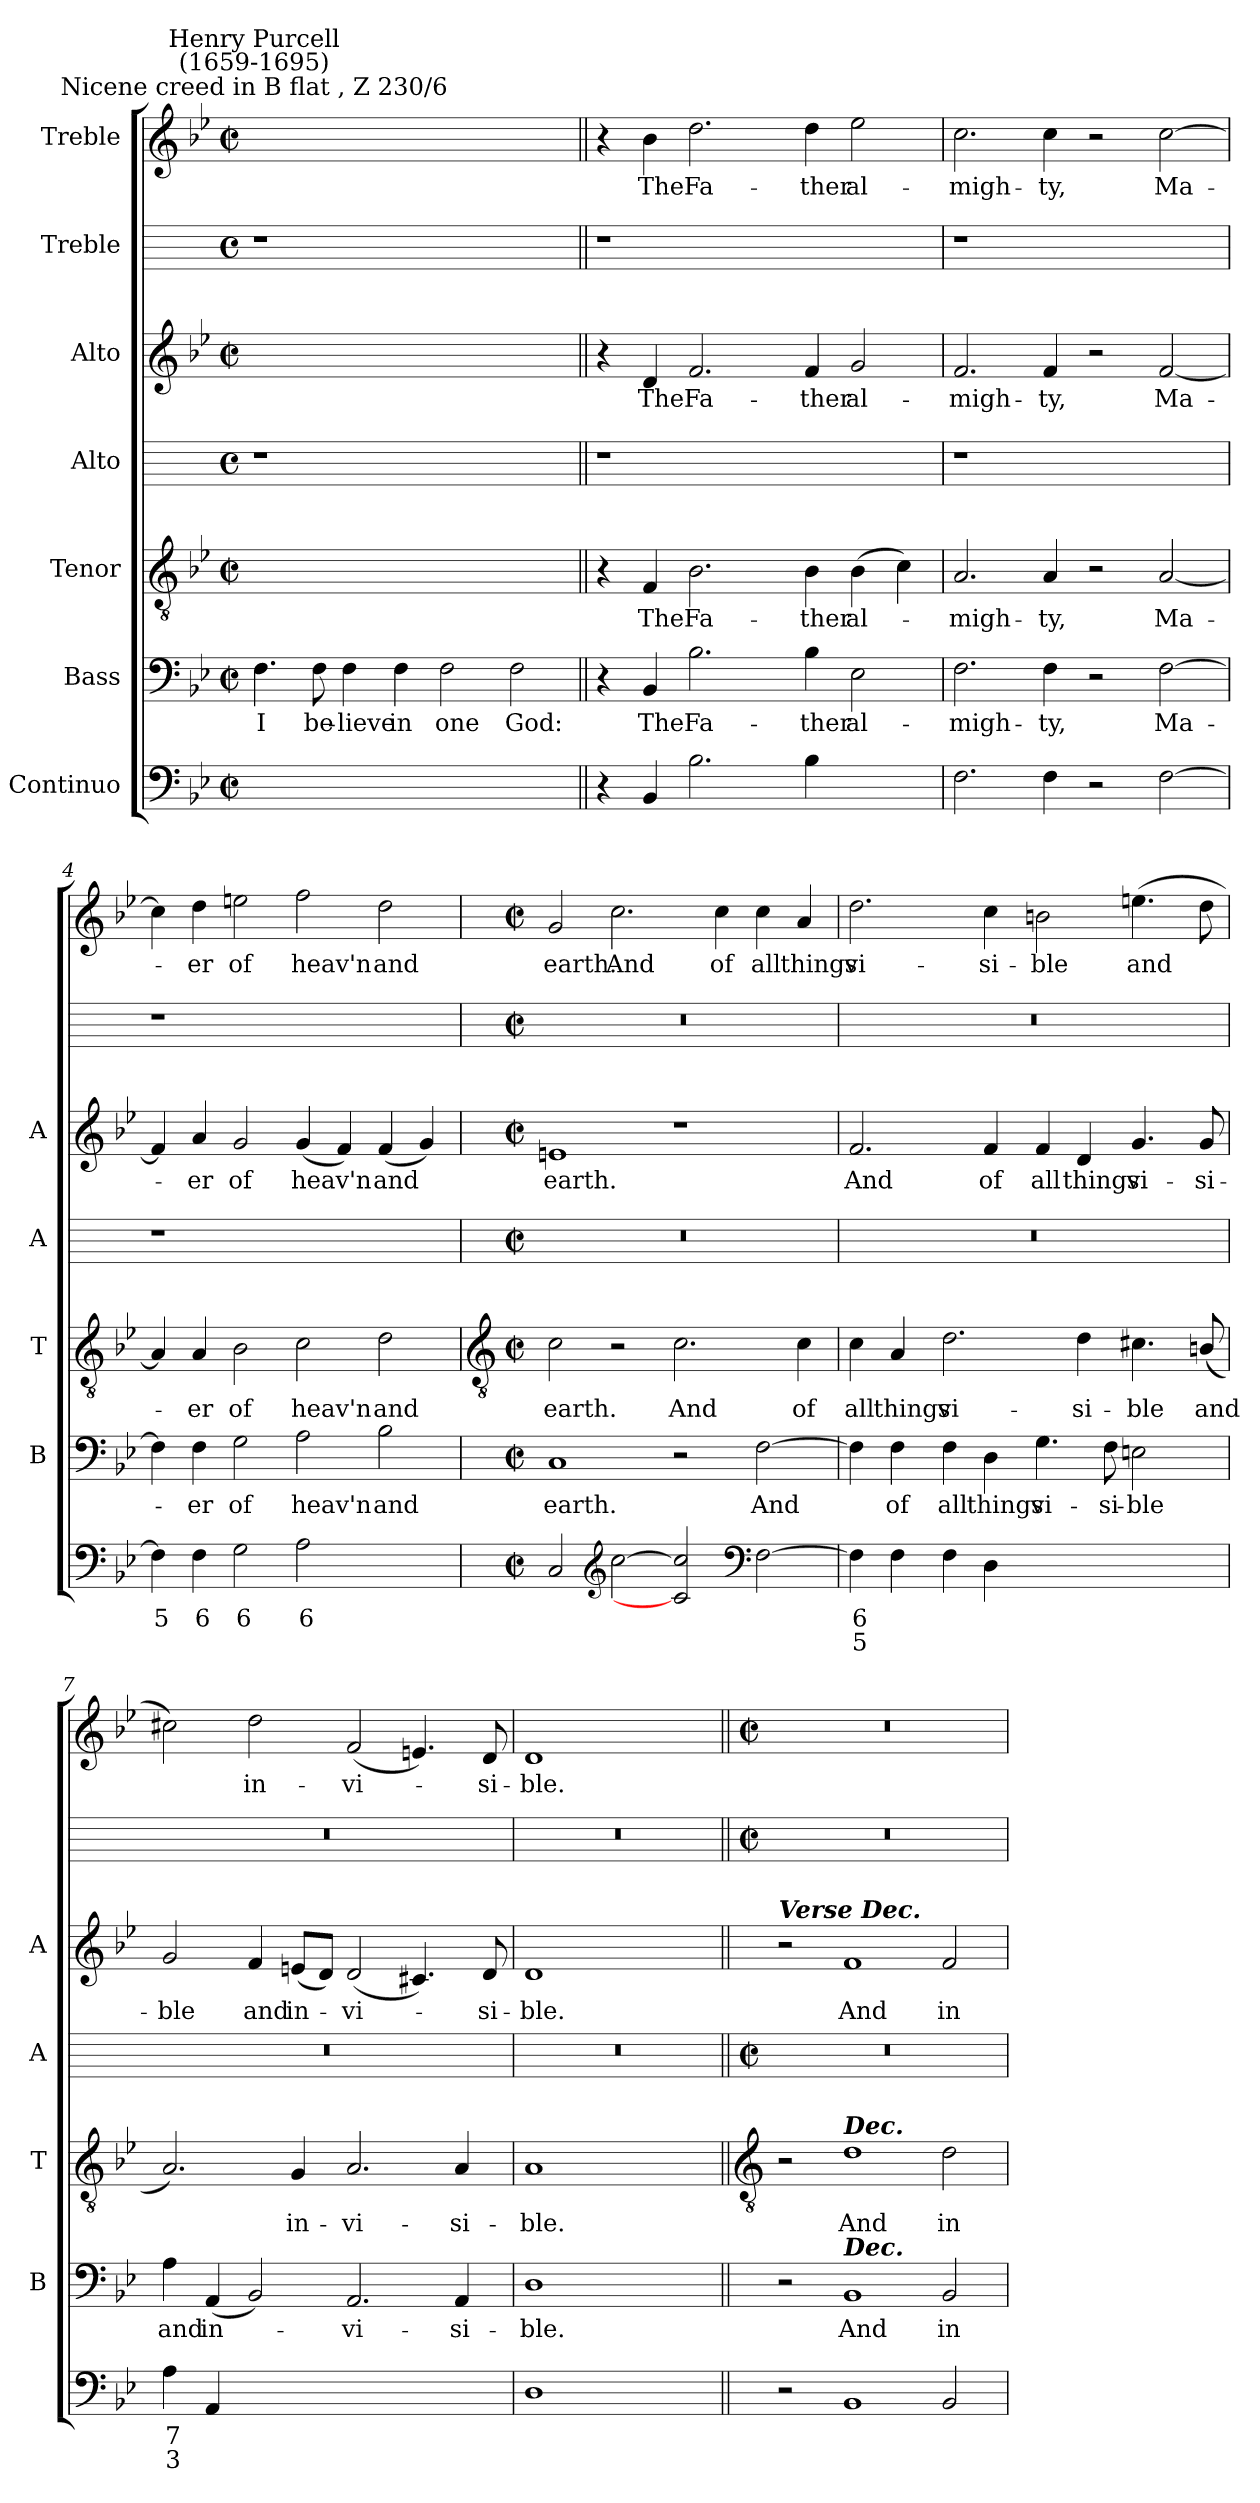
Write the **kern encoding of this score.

**kern	**text	**text	**kern	**text	**kern	**text	**kern	**kern	**text	**kern	**kern	**text
*part7	*part7	*part7	*part6	*part6	*part5	*part5	*part4	*part3	*part3	*part2	*part1	*part1
*staff7	*staff7	*staff7	*staff6	*staff6	*staff5	*staff5	*staff4	*staff3	*staff3	*staff2	*staff1	*staff1
*I"Continuo	*	*	*I"Bass	*	*I"Tenor	*	*I"Alto	*I"Alto	*	*I"Treble	*I"Treble	*
*	*	*	*I'B	*	*I'T	*	*I'A	*I'A	*	*	*	*
*clefF4	*	*	*clefF4	*	*clefGv2	*	*	*clefG2	*	*	*clefG2	*
*k[b-e-]	*	*	*k[b-e-]	*	*k[b-e-]	*	*	*k[b-e-]	*	*	*k[b-e-]	*
*B-:	*	*	*B-:	*	*B-:	*	*	*B-:	*	*	*B-:	*
*M4/2	*	*	*M4/2	*	*M4/2	*	*M4/4	*M4/2	*	*M4/4	*M4/2	*
*met(c|)	*	*	*met(c|)	*	*met(c|)	*	*met(c)	*met(c|)	*	*met(c)	*met(c|)	*
=1	=1	=1	=1	=1	=1	=1	=1	=1	=1	=1	=1	=1
!	!	!	!	!	!	!	!	!	!	!	!LO:TX:a:cj:t=Nicene creed in B flat , Z 230/6	!
!	!	!	!	!	!	!	!	!	!	!	!LO:TX:a:cj:t=Henry Purcell\n(1659-1695)	!
!	!	!	!	!LO:LY:b	!	!	!	!	!	!	!	!
0ryy	.	.	4.F	I	0ryy	.	1r	0ryy	.	1r	0ryy	.
!	!	!	!	!LO:LY:b	!	!	!	!	!	!	!	!
.	.	.	8F	be-	.	.	.	.	.	.	.	.
!	!	!	!	!LO:LY:b	!	!	!	!	!	!	!	!
.	.	.	4F	-lieve	.	.	.	.	.	.	.	.
!	!	!	!	!LO:LY:b	!	!	!	!	!	!	!	!
.	.	.	4F	in	.	.	.	.	.	.	.	.
!	!	!	!	!LO:LY:b	!	!	!	!	!	!	!	!
.	.	.	2F	one	.	.	1ryy	.	.	1ryy	.	.
!	!	!	!	!LO:LY:b	!	!	!	!	!	!	!	!
.	.	.	2F	God:	.	.	.	.	.	.	.	.
=2||	=2||	=2||	=2||	=2||	=2||	=2||	=2||	=2||	=2||	=2||	=2||	=2||
4r	.	.	4r	.	4r	.	1r	4r	.	1r	4r	.
!	!	!	!	!LO:LY:b	!	!LO:LY:b	!	!	!LO:LY:b	!	!	!LO:LY:b
4BB-	.	.	4BB-	The	4F	The	.	4d	The	.	4b-	The
!	!	!	!	!LO:LY:b	!	!LO:LY:b	!	!	!LO:LY:b	!	!	!LO:LY:b
2.B-	.	.	2.B-	Fa-	2.B-	Fa-	.	2.f	Fa-	.	2.dd	Fa-
.	.	.	.	.	.	.	1ryy	.	.	1ryy	.	.
!	!	!	!	!LO:LY:b	!	!LO:LY:b	!	!	!LO:LY:b	!	!	!LO:LY:b
4B-	.	.	4B-	-ther	4B-	-ther	.	4f	-ther	.	4dd	-ther
!	!LO:LY:b	!	!	!LO:LY:b	!	!LO:LY:b	!	!	!LO:LY:b	!	!	!LO:LY:b
[4E-yy	5	.	2E-	al-	(>4B-	al-	.	2g	al-	.	2ee-	al-
!	!LO:LY:b	!	!	!	!	!	!	!	!	!	!	!
4E-yy]	6	.	.	.	4c)	.	.	.	.	.	.	.
=3	=3	=3	=3	=3	=3	=3	=3	=3	=3	=3	=3	=3
!	!	!	!	!LO:LY:b	!	!LO:LY:b	!	!	!LO:LY:b	!	!	!LO:LY:b
2.F	.	.	2.F	-migh-	2.A	migh-	1r	2.f	-migh-	1r	2.cc	-migh-
!	!	!	!	!LO:LY:b	!	!LO:LY:b	!	!	!LO:LY:b	!	!	!LO:LY:b
4F	.	.	4F	-ty,	4A	-ty,	.	4f	-ty,	.	4cc	-ty,
2r	.	.	2r	.	2r	.	1ryy	2r	.	1ryy	2r	.
!	!	!	!	!LO:LY:b	!	!LO:LY:b	!	!	!LO:LY:b	!	!	!LO:LY:b
[2F	.	.	[2F	Ma-	[2A	Ma-	.	[2f	Ma-	.	[2cc	Ma-
=4	=4	=4	=4	=4	=4	=4	=4	=4	=4	=4	=4	=4
!	!LO:LY:b	!	!	!	!	!	!	!	!	!	!	!
4F]	5	.	4F]	.	4A]	.	1r	4f]	.	1r	4cc]	.
!	!LO:LY:b	!	!	!LO:LY:b	!	!LO:LY:b	!	!	!LO:LY:b	!	!	!LO:LY:b
4F	6	.	4F	er	4A	er	.	4a	er	.	4dd	er
!	!LO:LY:b	!	!	!LO:LY:b	!	!LO:LY:b	!	!	!LO:LY:b	!	!	!LO:LY:b
2G	6	.	2G	of	2B-	of	.	2g	of	.	2een	of
!	!LO:LY:b	!	!	!LO:LY:b	!	!LO:LY:b	!	!	!LO:LY:b	!	!	!LO:LY:b
2A	6	.	2A	heav'n	2c	heav'n	1ryy	(<4g	heav'n	1ryy	2ff	heav'n
.	.	.	.	.	.	.	.	4f)	.	.	.	.
!	!LO:LY:b	!	!	!LO:LY:b	!	!LO:LY:b	!	!	!LO:LY:b	!	!	!LO:LY:b
[4B-yy	5	.	2B-	and	2d	and	.	(<4f	and	.	2dd	and
!	!LO:LY:b	!	!	!	!	!	!	!	!	!	!	!
4B-yy]	6	.	.	.	.	.	.	4g)	.	.	.	.
!!LO:LB:g=z
=5	=5	=5	=5	=5	=5	=5	=5	=5	=5	=5	=5	=5
*	*	*	*	*	*clefGv2	*	*	*	*	*	*	*
*M4/2	*	*	*M4/2	*	*M4/2	*	*M4/2	*M4/2	*	*M4/2	*M4/2	*
*met(c|)	*	*	*met(c|)	*	*met(c|)	*	*met(c|)	*met(c|)	*	*met(c|)	*met(c|)	*
!	!	!	!	!LO:LY:b	!	!LO:LY:b	!	!	!LO:LY:b	!	!	!LO:LY:b
2C	.	.	1C	earth.	2c	earth.	0r	1en	earth.	0r	2g	earth.
*clefG2	*	*	*	*	*	*	*	*	*	*	*	*
!	!	!	!	!	!	!	!	!	!	!	!	!LO:LY:b
[2cc	.	.	.	.	2r	.	.	.	.	.	2.cc	And
!	!	!	!	!	!	!LO:LY:b	!	!	!	!	!	!
2c] 2cc]	.	.	2r	.	2.c	And	.	1r	.	.	.	.
!	!	!	!	!	!	!	!	!	!	!	!	!LO:LY:b
.	.	.	.	.	.	.	.	.	.	.	4cc	of
*clefF4	*	*	*	*	*	*	*	*	*	*	*	*
!	!	!	!	!LO:LY:b	!	!	!	!	!	!	!	!LO:LY:b
[2F	.	.	[2F	And	.	.	.	.	.	.	4cc	all
!	!	!	!	!	!	!LO:LY:b	!	!	!	!	!	!LO:LY:b
.	.	.	.	.	4c	of	.	.	.	.	4a	things
=6	=6	=6	=6	=6	=6	=6	=6	=6	=6	=6	=6	=6
!	!LO:LY:b	!LO:LY:b	!	!	!	!LO:LY:b	!	!	!LO:LY:b	!	!	!LO:LY:b
4F]	6	5	4F]	.	4c	all	0r	2.f	And	0r	2.dd	vi-
!	!	!	!	!LO:LY:b	!	!LO:LY:b	!	!	!	!	!	!
4F	.	.	4F	of	4A	things	.	.	.	.	.	.
!	!	!	!	!LO:LY:b	!	!LO:LY:b	!	!	!	!	!	!
4F	.	.	4F	all	2.d	vi-	.	.	.	.	.	.
!	!	!	!	!LO:LY:b	!	!	!	!	!LO:LY:b	!	!	!LO:LY:b
4D	.	.	4D	things	.	.	.	4f	of	.	4cc	-si-
!	!LO:LY:b	!LO:LY:b	!	!LO:LY:b	!	!	!	!	!LO:LY:b	!	!	!LO:LY:b
[4Gyy	7	3	4.G	vi-	.	.	.	4f	all	.	2bn	-ble
!	!LO:LY:b	!	!	!	!	!LO:LY:b	!	!	!LO:LY:b	!	!	!
8G\Lyy]	5	.	.	.	4d	-si-	.	4d	things	.	.	.
!	!	!	!	!LO:LY:b	!	!	!	!	!	!	!	!
8F\J	.	.	8F	-si-	.	.	.	.	.	.	.	.
!	!LO:LY:b	!	!	!LO:LY:b	!	!LO:LY:b	!	!	!LO:LY:b	!	!	!LO:LY:b
[4Enyy	6	.	2En	-ble	4.c#X	-ble	.	4.g	vi-	.	(>4.een	and
!	!LO:LY:b	!	!	!	!	!	!	!	!	!	!	!
4Eyy]	5	.	.	.	.	.	.	.	.	.	.	.
!	!	!	!	!	!	!LO:LY:b	!	!	!LO:LY:b	!	!	!
.	.	.	.	.	(<8Bn/L	and	.	8g	-si-	.	8dd	.
=7	=7	=7	=7	=7	=7	=7	=7	=7	=7	=7	=7	=7
!	!LO:LY:b	!LO:LY:b	!	!LO:LY:b	!	!	!	!	!LO:LY:b	!	!	!
4A	7	3	4A	and	2.A)	.	0r	2g	-ble	0r	2cc#X)	.
!	!	!	!	!LO:LY:b	!	!	!	!	!	!	!	!
4AA	.	.	(<4AA	in-	.	.	.	.	.	.	.	.
!	!LO:LY:b	!	!	!	!	!	!	!	!LO:LY:b	!	!	!LO:LY:b
[4BB-yy	7	.	2BB-)	.	.	.	.	4f	and	.	2dd	in-
!	!LO:LY:b	!	!	!	!	!LO:LY:b	!	!	!LO:LY:b	!	!	!
4BB-yy]	6	.	.	.	4G	in-	.	(<8enL	in-	.	.	.
.	.	.	.	.	.	.	.	8dJ)	.	.	.	.
!	!LO:LY:b	!LO:LY:b	!	!LO:LY:b	!	!LO:LY:b	!	!	!LO:LY:b	!	!	!LO:LY:b
[2AAyy	6	4	2.AA	vi-	2.A	-vi-	.	(<2d	vi-	.	(<2f	-vi-
!	!LO:LY:b	!LO:LY:b	!	!	!	!	!	!	!	!	!	!
2AAyy]	5	3	.	.	.	.	.	4.c#X)	.	.	4.en)	.
!	!	!	!	!LO:LY:b	!	!LO:LY:b	!	!	!	!	!	!
.	.	.	4AA	-si-	4A	-si-	.	.	.	.	.	.
!	!	!	!	!	!	!	!	!	!LO:LY:b	!	!	!LO:LY:b
.	.	.	.	.	.	.	.	8d	si-	.	8d	si-
=8	=8	=8	=8	=8	=8	=8	=8	=8	=8	=8	=8	=8
!	!	!	!	!LO:LY:b	!	!LO:LY:b	!	!	!LO:LY:b	!	!	!LO:LY:b
1D	.	.	1D	-ble.	1A	-ble.	0r	1d	-ble.	0r	1d	-ble.
1ryy	.	.	1ryy	.	1ryy	.	.	1ryy	.	.	1ryy	.
!!LO:LB:g=z
=9||	=9||	=9||	=9||	=9||	=9||	=9||	=9||	=9||	=9||	=9||	=9||	=9||
*	*	*	*	*	*clefGv2	*	*	*	*	*	*	*
*	*	*	*	*	*	*	*M4/2	*	*	*M4/2	*M4/2	*
*	*	*	*	*	*	*	*met(c|)	*	*	*met(c|)	*met(c|)	*
!	!	!	!	!	!	!	!	!LO:TX:a:Bi:t=Verse Dec.	!	!	!	!
2r	.	.	2r	.	2r	.	0r	2r	.	0r	0r	.
!	!	!	!	!	!LO:TX:a:Bi:t=Dec.	!	!	!	!	!	!	!
!	!	!	!LO:TX:a:Bi:t=Dec.	!	!	!	!	!	!	!	!	!
!	!	!	!	!LO:LY:b	!	!LO:LY:b	!	!	!LO:LY:b	!	!	!
1BB-	.	.	1BB-	And	1d	And	.	1f	And	.	.	.
!	!	!	!	!LO:LY:b	!	!LO:LY:b	!	!	!LO:LY:b	!	!	!
2BB-	.	.	2BB-	in	2d	in	.	2f	in	.	.	.
=	=	=	=	=	=	=	=	=	=	=	=	=
*-	*-	*-	*-	*-	*-	*-	*-	*-	*-	*-	*-	*-
